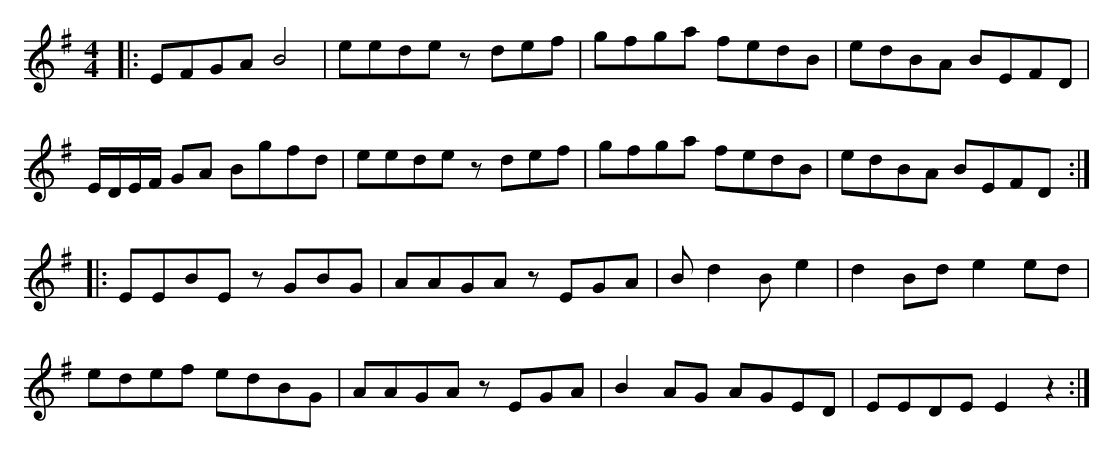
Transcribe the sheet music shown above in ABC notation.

X:1
M:4/4
K:Emin
|:EFGA B4|eede zdef|gfga fedB|edBA BEFD|
E/D/E/F/ GA Bgfd|eede zdef|gfga fedB|edBA BEFD:|
|:EEBE zGBG|AAGA zEGA|B d2 B e2|d2 Bd e2 ed|
edef edBG|AAGA zEGA|B2 AG AGED|EEDE E2z2:|
